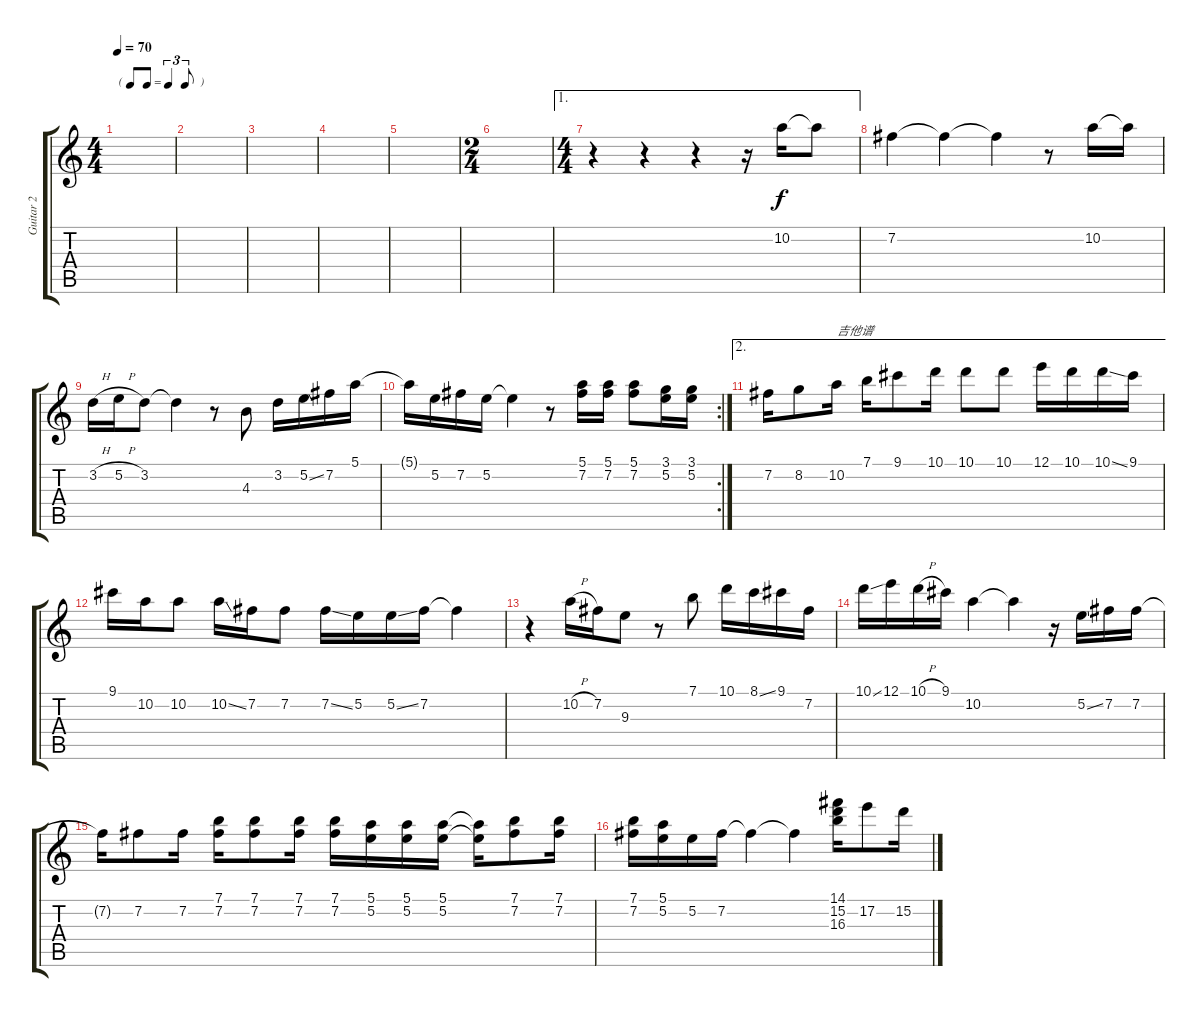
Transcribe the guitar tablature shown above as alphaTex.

\track ("Guitar 2" "Guitar 2") {instrument acousticguitarsteel}
\staff {score tabs}
\tuning (E4 B3 G3 D3 A2 E2) {hide}
\ts (4 4)
\tf triplet8th
\tempo 70
\clef g2
\ks c
|
|
|
|
|
\ts (2 4)
|
\ae 1
\ts (4 4)
r.4 r.4 r.4 r.16 10.2.16 10.2{t}.8 |
7.2.4 7.2{t}.4 7.2{t}.4 r.8 10.2.16 10.2{t}.16 |
3.2{h}.16 5.2{h}.16 3.2.8 3.2{t}.4 r.8 4.3.8 3.2.16 5.2{ss}.16 7.2.16 5.1.16 |
\rc 2
5.1{t}.16 5.2.16 7.2.16 5.2.16 5.2{t}.4 r.8 (5.1 7.2).16 (5.1 7.2).16 (5.1 7.2).8 (3.1 5.2).16 (3.1 5.2).16 |
\ae 2
7.2.16 8.2.8 10.2.16{txt "吉他谱"} 7.1.16 9.1.8 10.1.16 10.1.8 10.1.8 12.1.16 10.1.16 10.1{ss}.16 9.1.16 |
9.1.16 10.2.16 10.2.8 10.2{ss}.16 7.2.16 7.2.8 7.2{ss}.16 5.2.16 5.2{ss}.16 7.2.16 7.2{t}.4 |
r.4 10.2{h}.16 7.2.16 9.3.8 r.8 7.1.8 10.1.16 8.1{ss}.16 9.1.16 7.2.16 |
10.1{ss}.16 12.1.16 10.1{h}.16 9.1.16 10.2.4 10.2{t}.4 r.16 5.2{ss}.16 7.2.16 7.2.16 |
7.2{t}.16 7.2.8 7.2.16 (7.1 7.2).16 (7.1 7.2).8 (7.1 7.2).16 (7.1 7.2).16 (5.1 5.2).16 (5.1 5.2).16 (5.1 5.2).16 (5.1{t} 5.2{t}).16 (7.1 7.2).8 (7.1 7.2).16 |
(7.1 7.2).16 (5.1 5.2).16 5.2.16 7.2.16 7.2{t}.4 7.2{t}.4 (14.1 15.2 16.3).16 17.2.8 15.2.16
